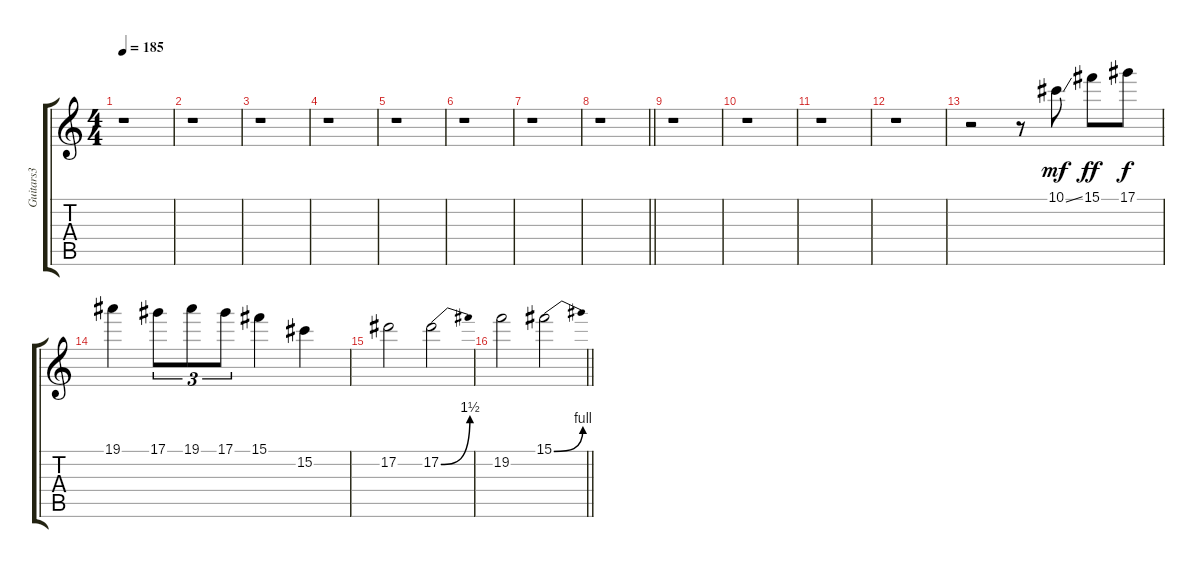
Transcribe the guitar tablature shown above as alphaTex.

\track ("Guitars3" "Guitars3") {instrument distortionguitar}
\staff {score tabs}
\tuning (Eb4 Bb3 Gb3 Db3 Ab2 Eb2) {hide}
\ts (4 4)
\section ("" "")
\tempo 185
\clef g2
\ks c
r.1{dy mf instrument distortionguitar} |
r.1 |
r.1 |
r.1 |
r.1 |
r.1 |
r.1 |
\barLineRight lightlight
r.1 |
\section ("" "")
r.1 |
r.1 |
r.1 |
r.1 |
r.2 r.8 10.1{ss}.8 15.1.8{dy ff} 17.1.8{dy f} |
19.1.4 17.1.8{tu (3 2)} 19.1.8{tu (3 2)} 17.1.8{tu (3 2)} 15.1.4 15.2.4 |
17.2.2 17.2{be (bend 0 0 60 6)}.2 |
\barLineRight lightlight
19.2.2 15.1{be (bend 0 0 60 4)}.2
